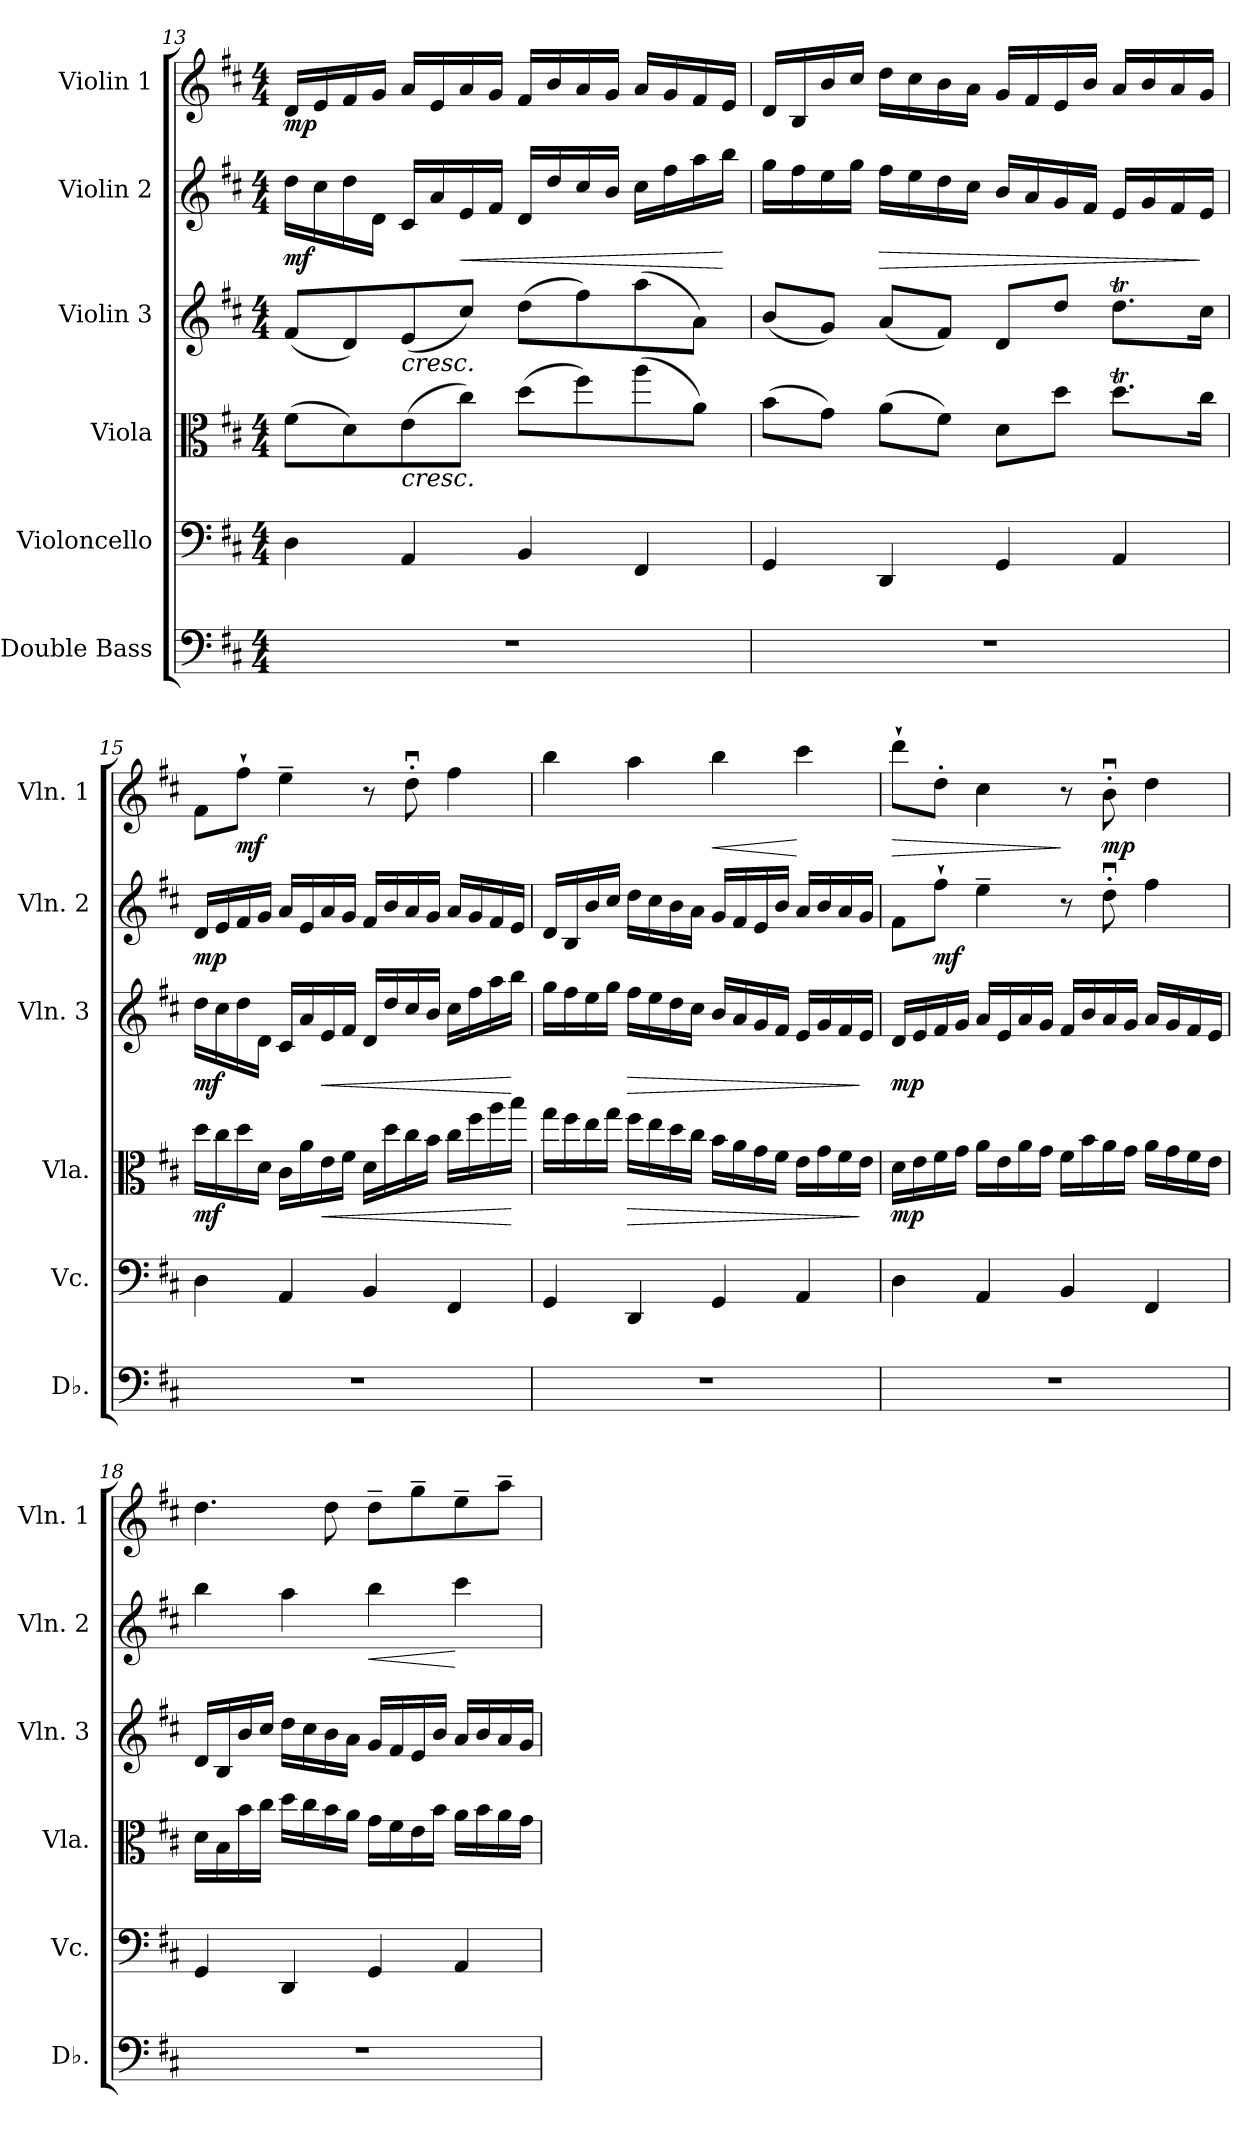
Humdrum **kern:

**kern	**kern	**kern	**dynam	**kern	**dynam	**kern	**dynam	**kern	**dynam
*part6	*part5	*part4	*part4	*part3	*part3	*part2	*part2	*part1	*part1
*staff6	*staff5	*staff4	*staff4	*staff3	*staff3	*staff2	*staff2	*staff1	*staff1
*I"Double Bass	*I"Violoncello	*I"Viola	*	*I"Violin 3	*	*I"Violin 2	*	*I"Violin 1	*
*I'Db.	*I'Vc.	*I'Vla.	*	*I'Vln. 3	*	*I'Vln. 2	*	*I'Vln. 1	*
*clefF4	*clefF4	*clefC3	*	*clefG2	*	*clefG2	*	*clefG2	*
*ITrd7c12	*	*	*	*	*	*	*	*	*
*k[f#c#]	*k[f#c#]	*k[f#c#]	*	*k[f#c#]	*	*k[f#c#]	*	*k[f#c#]	*
*D:	*D:	*D:	*	*D:	*	*D:	*	*D:	*
*M4/4	*M4/4	*M4/4	*	*M4/4	*	*M4/4	*	*M4/4	*
=13	=13	=13	=13	=13	=13	=13	=13	=13	=13
1r	4Di\	(8f#i\L	.	(8f#i/L	.	16ddi\LL	mf	16di/LL	mp
.	.	.	.	.	.	16cc#i\	.	16ei/	.
.	.	8di\)	.	8di/)	.	16ddi\	.	16f#i/	.
.	.	.	.	.	.	16di\JJ	.	16gi/JJ	.
!	!	!	!	!LO:TX:b:i:t=cresc.	!	!	!	!	!
!	!	!LO:TX:b:i:t=cresc.	!	!	!	!	!	!	!
.	4AAi/	(8ei\	.	(8ei/	.	16c#i/LL	.	16ai/LL	.
.	.	.	.	.	.	16ai/	.	16ei/	.
!	!	!	!	!	!	!	!LO:HP:b	!	!
.	.	8cc#i\J)	.	8cc#i/J)	.	16ei/	<	16ai/	.
.	.	.	.	.	.	16f#i/JJ	.	16gi/JJ	.
.	4BBi/	(8ddi\L	.	(8ddi\L	.	16di/LL	.	16f#i/LL	.
.	.	.	.	.	.	16ddi/	.	16bi/	.
.	.	8ff#i\)	.	8ff#i\)	.	16cc#i/	.	16ai/	.
.	.	.	.	.	.	16bi/JJ	.	16gi/JJ	.
.	4FF#i/	(8aai\	.	(8aai\	.	16cc#i\LL	.	16ai/LL	.
.	.	.	.	.	.	16ff#i\	.	16gi/	.
.	.	8ai\J)	.	8ai\J)	.	16aai\	.	16f#i/	.
.	.	.	.	.	.	16bbi\JJ	[	16ei/JJ	.
=14	=14	=14	=14	=14	=14	=14	=14	=14	=14
1r	4GGi/	(8bi\L	.	(8bi/L	.	16ggi\LL	.	16di/LL	.
.	.	.	.	.	.	16ff#i\	.	16Bi/	.
.	.	8gi\J)	.	8gi/J)	.	16eei\	.	16bi/	.
.	.	.	.	.	.	16ggi\JJ	.	16cc#i/JJ	.
!	!	!	!	!	!	!	!LO:HP:b	!	!
.	4DDi/	(8ai\L	.	(8ai/L	.	16ff#i\LL	>	16ddi\LL	.
.	.	.	.	.	.	16eei\	.	16cc#i\	.
.	.	8f#i\J)	.	8f#i/J)	.	16ddi\	.	16bi\	.
.	.	.	.	.	.	16cc#i\JJ	.	16ai\JJ	.
.	4GGi/	8di\L	.	8di/L	.	16bi/LL	.	16gi/LL	.
.	.	.	.	.	.	16ai/	.	16f#i/	.
.	.	8ddi\J	.	8ddi/J	.	16gi/	.	16ei/	.
.	.	.	.	.	.	16f#i/JJ	.	16bi/JJ	.
.	4AAi/	8.ddTi\L	.	8.ddTi\L	.	16ei/LL	.	16ai/LL	.
.	.	.	.	.	.	16gi/	.	16bi/	.
.	.	.	.	.	.	16f#i/	.	16ai/	.
.	.	16cc#i\Jk	.	16cc#i\Jk	.	16ei/JJ	]	16gi/JJ	.
!!LO:LB:g=z
=15	=15	=15	=15	=15	=15	=15	=15	=15	=15
1r	4Di\	16ddi\LL	mf	16ddi\LL	mf	16di/LL	mp	8f#i\L	.
.	.	16cc#i\	.	16cc#i\	.	16ei/	.	.	.
.	.	16ddi\	.	16ddi\	.	16f#i/	.	8ff#`i\J	mf
.	.	16di\JJ	.	16di\JJ	.	16gi/JJ	.	.	.
.	4AAi/	16c#i\LL	.	16c#i/LL	.	16ai/LL	.	4ee~i\	.
.	.	16ai\	.	16ai/	.	16ei/	.	.	.
!	!	!	!LO:HP:b	!	!LO:HP:b	!	!	!	!
.	.	16ei\	<	16ei/	<	16ai/	.	.	.
.	.	16f#i\JJ	.	16f#i/JJ	.	16gi/JJ	.	.	.
.	4BBi/	16di\LL	.	16di/LL	.	16f#i/LL	.	8r	.
.	.	16ddi\	.	16ddi/	.	16bi/	.	.	.
.	.	16cc#i\	.	16cc#i/	.	16ai/	.	8ddu'i\	.
.	.	16bi\JJ	.	16bi/JJ	.	16gi/JJ	.	.	.
.	4FF#i/	16cc#i\LL	.	16cc#i\LL	.	16ai/LL	.	4ff#i\	.
.	.	16ff#i\	.	16ff#i\	.	16gi/	.	.	.
.	.	16aai\	.	16aai\	.	16f#i/	.	.	.
.	.	16bbi\JJ	[	16bbi\JJ	[	16ei/JJ	.	.	.
=16	=16	=16	=16	=16	=16	=16	=16	=16	=16
1r	4GGi/	16ggi\LL	.	16ggi\LL	.	16di/LL	.	4bbi\	.
.	.	16ff#i\	.	16ff#i\	.	16Bi/	.	.	.
.	.	16eei\	.	16eei\	.	16bi/	.	.	.
.	.	16ggi\JJ	.	16ggi\JJ	.	16cc#i/JJ	.	.	.
!	!	!	!LO:HP:b	!	!LO:HP:b	!	!	!	!
.	4DDi/	16ff#i\LL	>	16ff#i\LL	>	16ddi\LL	.	4aai\	.
.	.	16eei\	.	16eei\	.	16cc#i\	.	.	.
.	.	16ddi\	.	16ddi\	.	16bi\	.	.	.
.	.	16cc#i\JJ	.	16cc#i\JJ	.	16ai\JJ	.	.	.
!	!	!	!	!	!	!	!	!	!LO:HP:b
.	4GGi/	16bi\LL	.	16bi/LL	.	16gi/LL	.	4bbi\	<
.	.	16ai\	.	16ai/	.	16f#i/	.	.	.
.	.	16gi\	.	16gi/	.	16ei/	.	.	.
.	.	16f#i\JJ	.	16f#i/JJ	.	16bi/JJ	.	.	.
.	4AAi/	16ei\LL	.	16ei/LL	.	16ai/LL	.	4ccc#i\	[
.	.	16gi\	.	16gi/	.	16bi/	.	.	.
.	.	16f#i\	.	16f#i/	.	16ai/	.	.	.
.	.	16ei\JJ	]	16ei/JJ	]	16gi/JJ	.	.	.
=17	=17	=17	=17	=17	=17	=17	=17	=17	=17
!	!	!	!	!	!	!	!	!	!LO:HP:b
1r	4Di\	16di\LL	mp	16di/LL	mp	8f#i\L	.	8ddd`i\L	>
.	.	16ei\	.	16ei/	.	.	.	.	.
.	.	16f#i\	.	16f#i/	.	8ff#`i\J	mf	8dd'i\J	.
.	.	16gi\JJ	.	16gi/JJ	.	.	.	.	.
.	4AAi/	16ai\LL	.	16ai/LL	.	4ee~i\	.	4cc#i\	.
.	.	16ei\	.	16ei/	.	.	.	.	.
.	.	16ai\	.	16ai/	.	.	.	.	.
.	.	16gi\JJ	.	16gi/JJ	.	.	.	.	.
.	4BBi/	16f#i\LL	.	16f#i/LL	.	8r	.	8r	]
.	.	16bi\	.	16bi/	.	.	.	.	.
.	.	16ai\	.	16ai/	.	8ddu'i\	.	8bu'i\	mp
.	.	16gi\JJ	.	16gi/JJ	.	.	.	.	.
.	4FF#i/	16ai\LL	.	16ai/LL	.	4ff#i\	.	4ddi\	.
.	.	16gi\	.	16gi/	.	.	.	.	.
.	.	16f#i\	.	16f#i/	.	.	.	.	.
.	.	16ei\JJ	.	16ei/JJ	.	.	.	.	.
=18	=18	=18	=18	=18	=18	=18	=18	=18	=18
1r	4GGi/	16di\LL	.	16di/LL	.	4bbi\	.	4.ddi\	.
.	.	16Bi\	.	16Bi/	.	.	.	.	.
.	.	16bi\	.	16bi/	.	.	.	.	.
.	.	16cc#i\JJ	.	16cc#i/JJ	.	.	.	.	.
.	4DDi/	16ddi\LL	.	16ddi\LL	.	4aai\	.	.	.
.	.	16cc#i\	.	16cc#i\	.	.	.	.	.
.	.	16bi\	.	16bi\	.	.	.	8ddi\	.
.	.	16ai\JJ	.	16ai\JJ	.	.	.	.	.
!	!	!	!	!	!	!	!LO:HP:b	!	!
.	4GGi/	16gi\LL	.	16gi/LL	.	4bbi\	<	8dd~i\L	.
.	.	16f#i\	.	16f#i/	.	.	.	.	.
.	.	16ei\	.	16ei/	.	.	.	8gg~i\	.
.	.	16bi\JJ	.	16bi/JJ	.	.	.	.	.
.	4AAi/	16ai\LL	.	16ai/LL	.	4ccc#i\	[	8ee~i\	.
.	.	16bi\	.	16bi/	.	.	.	.	.
.	.	16ai\	.	16ai/	.	.	.	8aa~i\J	.
.	.	16gi\JJ	.	16gi/JJ	.	.	.	.	.
=	=	=	=	=	=	=	=	=	=
*-	*-	*-	*-	*-	*-	*-	*-	*-	*-
